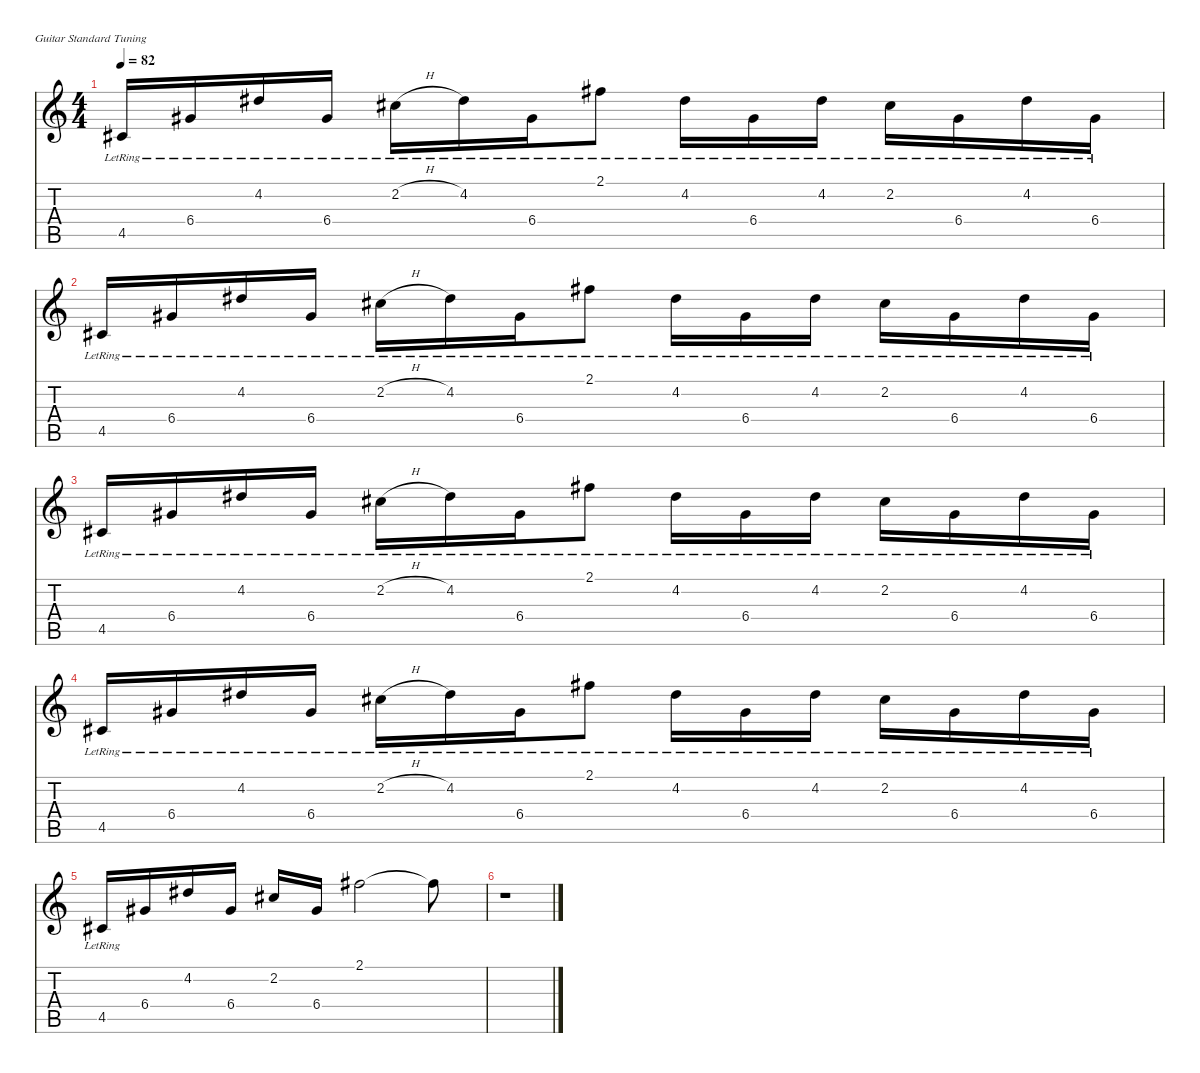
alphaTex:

\defaultSystemsLayout 4
\hideDynamics
\bracketExtendMode nobrackets
\singleTrackTrackNamePolicy hidden
\multiTrackTrackNamePolicy hidden
\firstSystemTrackNameMode fullname
\firstSystemTrackNameOrientation horizontal
\otherSystemsTrackNameOrientation horizontal
\track ("Guitar 1" "el.guit.") {instrument electricguitarclean}
\staff {score tabs}
\tuning (E4 B3 G3 D3 A2 E2)
\ts (4 4)
\tempo 82
\clef g2
\ks c
4.5{lr acc #}.16{dy f beam Up} 6.4{lr acc #}.16{beam Up} 4.2{lr acc #}.16{beam Up} 6.4{lr acc #}.16{beam Up} 2.2{h lr acc #}.16{beam Down} 4.2{lr acc #}.16{beam Down} 6.4{lr acc #}.16{beam Down} 2.1{lr acc #}.8{beam Down} 4.2{lr acc #}.16{beam Down} 6.4{lr acc #}.16{beam Down} 4.2{lr acc #}.16{beam Down} 2.2{lr acc #}.16{beam Down} 6.4{lr acc #}.16{beam Down} 4.2{lr acc #}.16{beam Down} 6.4{lr acc #}.16{beam Down} |
4.5{lr acc #}.16{beam Up} 6.4{lr acc #}.16{beam Up} 4.2{lr acc #}.16{beam Up} 6.4{lr acc #}.16{beam Up} 2.2{h lr acc #}.16{beam Down} 4.2{lr acc #}.16{beam Down} 6.4{lr acc #}.16{beam Down} 2.1{lr acc #}.8{beam Down} 4.2{lr acc #}.16{beam Down} 6.4{lr acc #}.16{beam Down} 4.2{lr acc #}.16{beam Down} 2.2{lr acc #}.16{beam Down} 6.4{lr acc #}.16{beam Down} 4.2{lr acc #}.16{beam Down} 6.4{lr acc #}.16{beam Down} |
4.5{lr acc #}.16{beam Up} 6.4{lr acc #}.16{beam Up} 4.2{lr acc #}.16{beam Up} 6.4{lr acc #}.16{beam Up} 2.2{h lr acc #}.16{beam Down} 4.2{lr acc #}.16{beam Down} 6.4{lr acc #}.16{beam Down} 2.1{lr acc #}.8{beam Down} 4.2{lr acc #}.16{beam Down} 6.4{lr acc #}.16{beam Down} 4.2{lr acc #}.16{beam Down} 2.2{lr acc #}.16{beam Down} 6.4{lr acc #}.16{beam Down} 4.2{lr acc #}.16{beam Down} 6.4{lr acc #}.16{beam Down} |
4.5{lr acc #}.16{beam Up} 6.4{lr acc #}.16{beam Up} 4.2{lr acc #}.16{beam Up} 6.4{lr acc #}.16{beam Up} 2.2{h lr acc #}.16{beam Down} 4.2{lr acc #}.16{beam Down} 6.4{lr acc #}.16{beam Down} 2.1{lr acc #}.8{beam Down} 4.2{lr acc #}.16{beam Down} 6.4{lr acc #}.16{beam Down} 4.2{lr acc #}.16{beam Down} 2.2{lr acc #}.16{beam Down} 6.4{lr acc #}.16{beam Down} 4.2{lr acc #}.16{beam Down} 6.4{lr acc #}.16{beam Down} |
4.5{lr acc #}.16{beam Up} 6.4{acc #}.16{beam Up} 4.2{acc #}.16{beam Up} 6.4{acc #}.16{beam Up} 2.2{acc #}.16{beam Up} 6.4{acc #}.16{beam Up} 2.1{acc #}.2{beam Down} 2.1{t acc #}.8{beam Down} |
r.1{beam Down}
